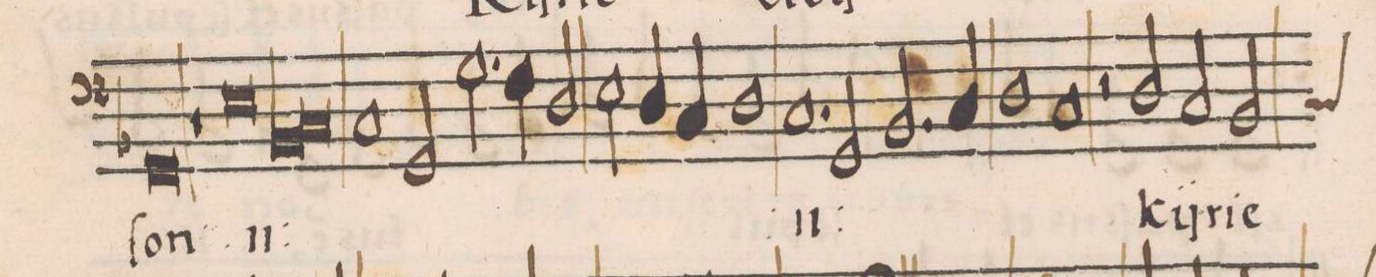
**kern	**text
*I"BASSVS	*
*clefF4	*
*k[b-]	*
*met(C|)	*
*M2/1	*
0GG	-ſon
=8-	=8-
*	*ij
1r	.
0E	Kӱ-
=9-	=9-
*lig	*
1BB-	-ri-
=10-	=10-
1C	.
*Xlig	*
1C	-e
=11-	=11-
2GG/	e-
2.G\	-le-
4F\	.
2D/	.
=12-	=12-
2E\	.
4D/	-ӱ-
4C/	.
1D	-ſon
=13-	=13-
1.C	Kӱ-
2GG/	-ri-
=14-	=14-
2.BB-/	-e
4C/	e-
1D	-leӱ-
=15-	=15-
1C	-ſon
*	*Xij
2r	.
2D/	Kӱ-
=16-	=16-
2C/	-ri-
*custos:C	*
2BB-/	-e-
*-	*-
